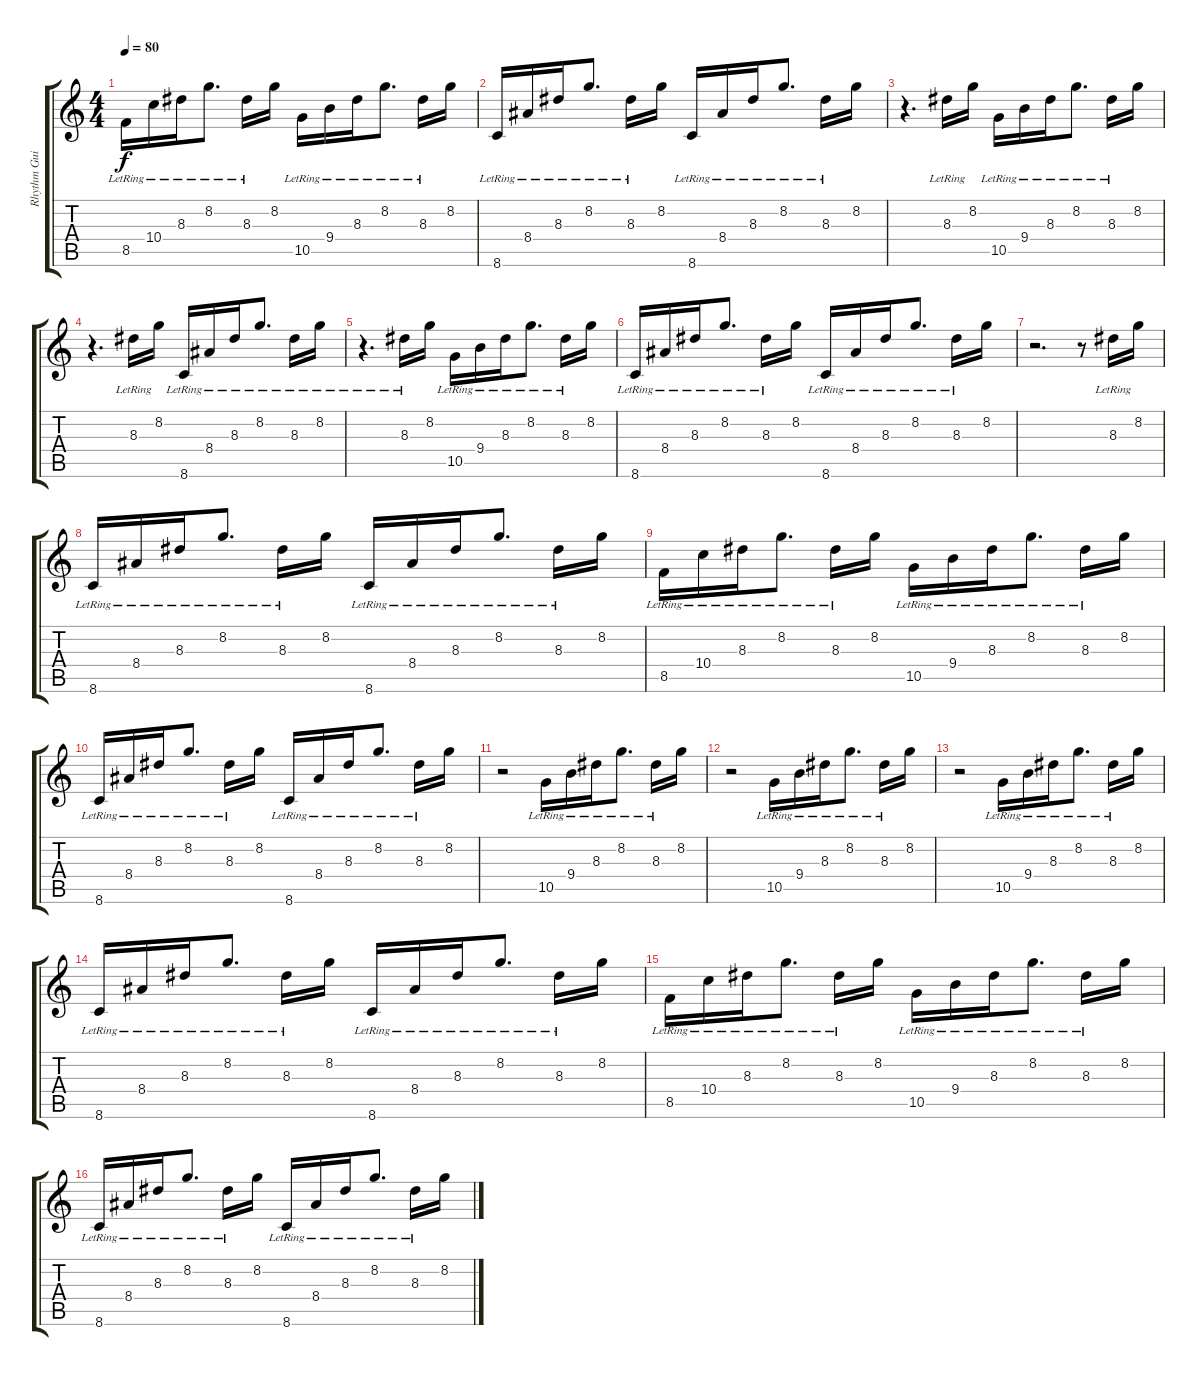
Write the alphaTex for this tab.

\track ("Rhythm Guitar" "Rhythm Gui") {instrument electricguitarjazz}
\staff {score tabs}
\tuning (E4 B3 G3 D3 A2 E2) {hide}
\ts (4 4)
\tempo 80
\clef g2
\ks c
8.5{lr}.16{dy f} 10.4{lr}.16 8.3{lr}.16 8.2{lr}.8{d} 8.3{lr}.16 8.2.16 10.5{lr}.16 9.4{lr}.16 8.3{lr}.16 8.2{lr}.8{d} 8.3{lr}.16 8.2.16 |
8.6{lr}.16 8.4{lr}.16 8.3{lr}.16 8.2{lr}.8{d} 8.3{lr}.16 8.2.16 8.6{lr}.16 8.4{lr}.16 8.3{lr}.16 8.2{lr}.8{d} 8.3{lr}.16 8.2.16 |
r.4{d} 8.3{lr}.16 8.2.16 10.5{lr}.16 9.4{lr}.16 8.3{lr}.16 8.2{lr}.8{d} 8.3{lr}.16 8.2.16 |
r.4{d} 8.3{lr}.16 8.2.16 8.6{lr}.16 8.4{lr}.16 8.3{lr}.16 8.2{lr}.8{d} 8.3{lr}.16 8.2{lr}.16 |
r.4{d} 8.3{lr}.16 8.2.16 10.5{lr}.16 9.4{lr}.16 8.3{lr}.16 8.2{lr}.8{d} 8.3{lr}.16 8.2.16 |
8.6{lr}.16 8.4{lr}.16 8.3{lr}.16 8.2{lr}.8{d} 8.3{lr}.16 8.2.16 8.6{lr}.16 8.4{lr}.16 8.3{lr}.16 8.2{lr}.8{d} 8.3{lr}.16 8.2.16 |
r.2{d} r.8 8.3{lr}.16 8.2.16 |
8.6{lr}.16 8.4{lr}.16 8.3{lr}.16 8.2{lr}.8{d} 8.3{lr}.16 8.2.16 8.6{lr}.16 8.4{lr}.16 8.3{lr}.16 8.2{lr}.8{d} 8.3{lr}.16 8.2.16 |
8.5{lr}.16 10.4{lr}.16 8.3{lr}.16 8.2{lr}.8{d} 8.3{lr}.16 8.2.16 10.5{lr}.16 9.4{lr}.16 8.3{lr}.16 8.2{lr}.8{d} 8.3{lr}.16 8.2.16 |
8.6{lr}.16 8.4{lr}.16 8.3{lr}.16 8.2{lr}.8{d} 8.3{lr}.16 8.2.16 8.6{lr}.16 8.4{lr}.16 8.3{lr}.16 8.2{lr}.8{d} 8.3{lr}.16 8.2.16 |
r.2 10.5{lr}.16 9.4{lr}.16 8.3{lr}.16 8.2{lr}.8{d} 8.3{lr}.16 8.2.16 |
r.2 10.5{lr}.16 9.4{lr}.16 8.3{lr}.16 8.2{lr}.8{d} 8.3{lr}.16 8.2.16 |
r.2 10.5{lr}.16 9.4{lr}.16 8.3{lr}.16 8.2{lr}.8{d} 8.3{lr}.16 8.2.16 |
8.6{lr}.16 8.4{lr}.16 8.3{lr}.16 8.2{lr}.8{d} 8.3{lr}.16 8.2.16 8.6{lr}.16 8.4{lr}.16 8.3{lr}.16 8.2{lr}.8{d} 8.3{lr}.16 8.2.16 |
8.5{lr}.16 10.4{lr}.16 8.3{lr}.16 8.2{lr}.8{d} 8.3{lr}.16 8.2.16 10.5{lr}.16 9.4{lr}.16 8.3{lr}.16 8.2{lr}.8{d} 8.3{lr}.16 8.2.16 |
8.6{lr}.16 8.4{lr}.16 8.3{lr}.16 8.2{lr}.8{d} 8.3{lr}.16 8.2.16 8.6{lr}.16 8.4{lr}.16 8.3{lr}.16 8.2{lr}.8{d} 8.3{lr}.16 8.2.16
